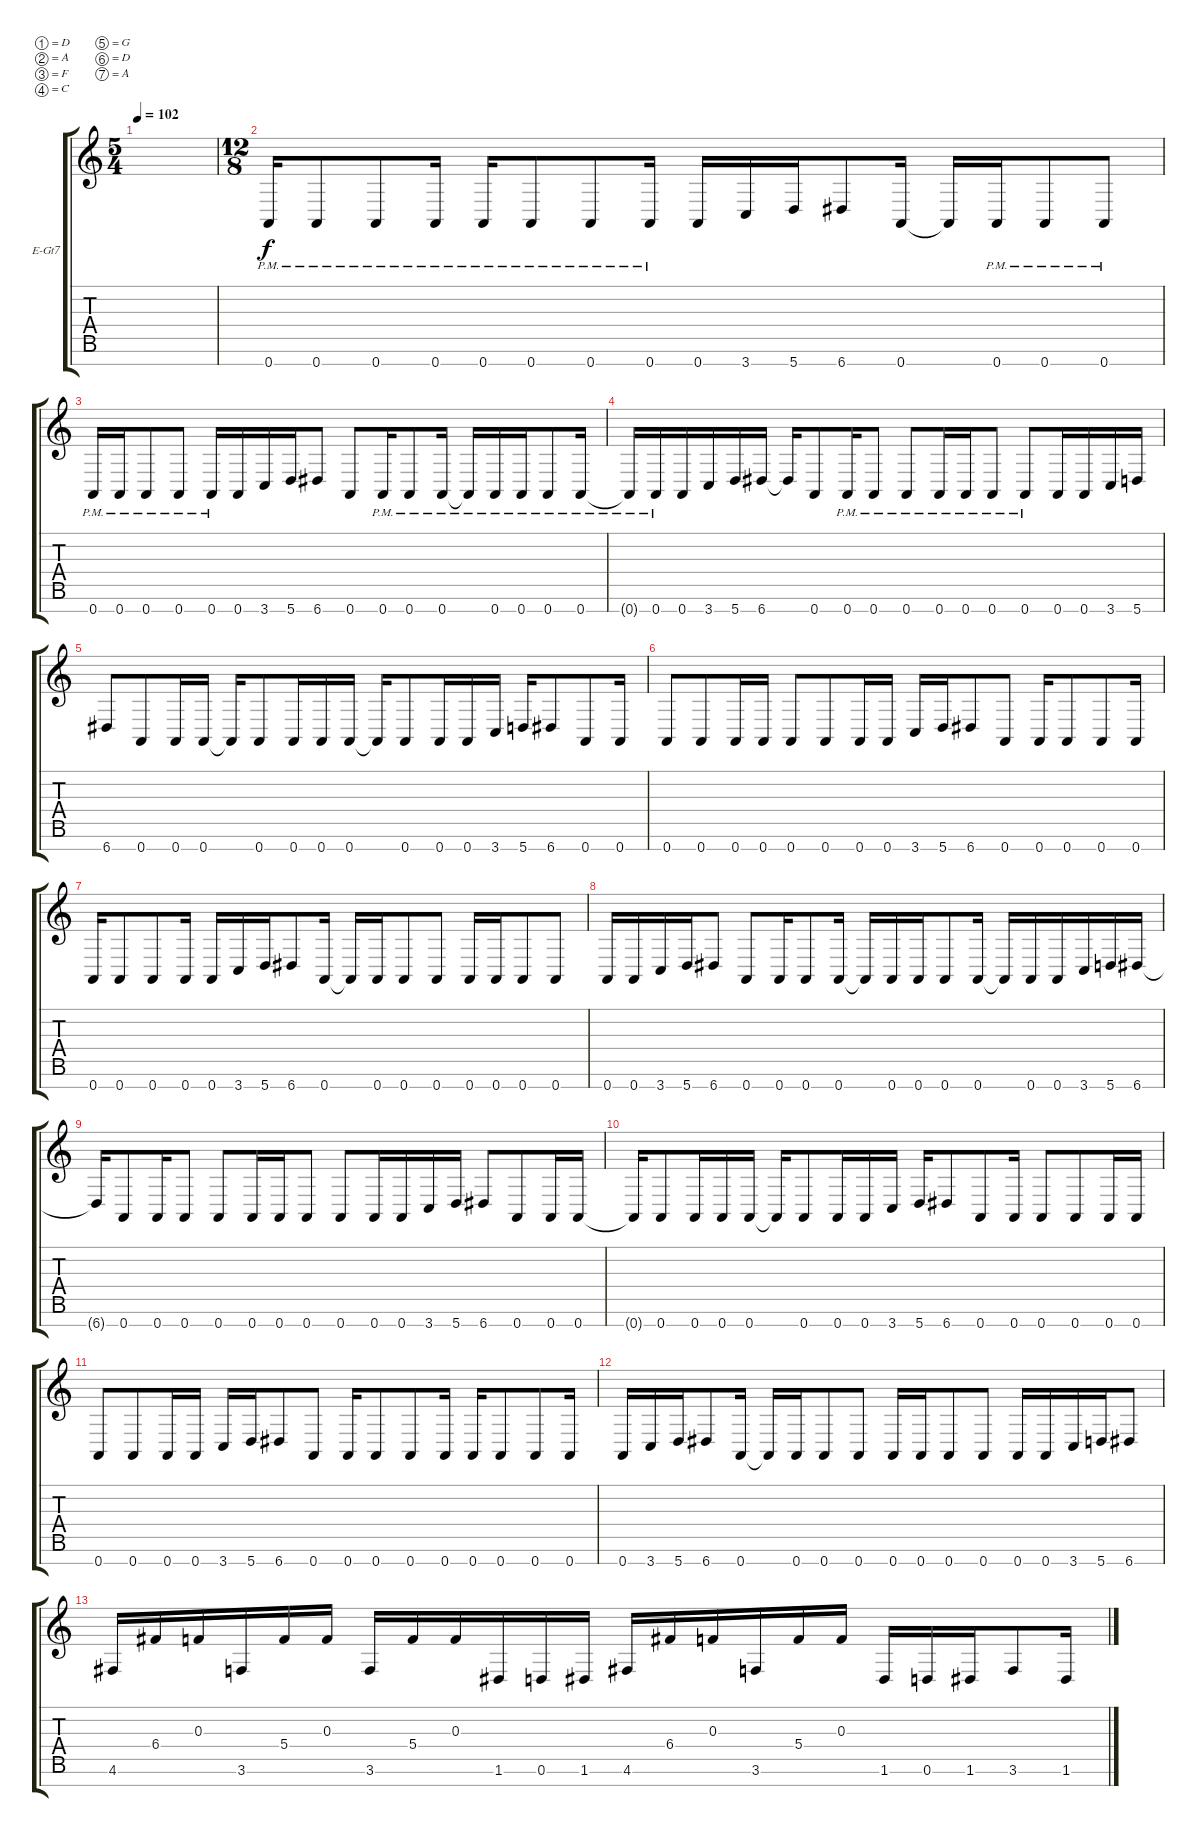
\defaultSystemsLayout 4
\bracketExtendMode groupsimilarinstruments
\firstSystemTrackNameOrientation horizontal
\otherSystemsTrackNameOrientation horizontal
\track ("Danny or some nerd" "E-Gt7") {instrument distortionguitar}
\staff {score tabs}
\tuning (D4 A3 F3 C3 G2 D2 A1)
\ts (5 4)
\tempo 102
\clef g2
\ks c
|
\ts (12 8)
0.7{pm}.16 0.7{pm}.8 0.7{pm}.8 0.7{pm}.16 0.7{pm}.16 0.7{pm}.8 0.7{pm}.8 0.7{pm}.16 0.7.16 3.7.16 5.7.16 6.7{acc #}.8 0.7.16 0.7{t}.16 0.7{pm}.16 0.7{pm}.8 0.7{pm}.8 |
0.7{pm}.16 0.7{pm}.16 0.7{pm}.8 0.7{pm}.8 0.7{pm}.16 0.7.16 3.7.16 5.7.16 6.7{acc #}.8 0.7.8 0.7{pm}.16 0.7{pm}.8 0.7{pm}.16 0.7{pm t}.16 0.7{pm}.16 0.7{pm}.16 0.7{pm}.8 0.7{pm}.16 |
0.7{pm t}.16 0.7{pm}.16 0.7.16 3.7.16 5.7.16 6.7{acc #}.16 6.7{t acc #}.16 0.7.8 0.7{pm}.16 0.7{pm}.8 0.7{pm}.8 0.7{pm}.16 0.7{pm}.16 0.7{pm}.8 0.7{pm}.8 0.7.16 0.7.16 3.7.16 5.7.16 |
6.7{acc #}.8 0.7.8 0.7.16 0.7.16 0.7{t}.16 0.7.8 0.7.16 0.7.16 0.7.16 0.7{t}.16 0.7.8 0.7.16 0.7.16 3.7.16 5.7.16 6.7{acc #}.8 0.7.8 0.7.16 |
0.7.8 0.7.8 0.7.16 0.7.16 0.7.8 0.7.8 0.7.16 0.7.16 3.7.16 5.7.16 6.7{acc #}.8 0.7.8 0.7.16 0.7.8 0.7.8 0.7.16 |
0.7.16 0.7.8 0.7.8 0.7.16 0.7.16 3.7.16 5.7.16 6.7{acc #}.8 0.7.16 0.7{t}.16 0.7.16 0.7.8 0.7.8 0.7.16 0.7.16 0.7.8 0.7.8 |
0.7.16 0.7.16 3.7.16 5.7.16 6.7{acc #}.8 0.7.8 0.7.16 0.7.8 0.7.16 0.7{t}.16 0.7.16 0.7.16 0.7.8 0.7.16 0.7{t}.16 0.7.16 0.7.16 3.7.16 5.7.16 6.7{acc #}.16 |
6.7{t acc #}.16 0.7.8 0.7.16 0.7.8 0.7.8 0.7.16 0.7.16 0.7.8 0.7.8 0.7.16 0.7.16 3.7.16 5.7.16 6.7{acc #}.8 0.7.8 0.7.16 0.7.16 |
0.7{t}.16 0.7.8 0.7.16 0.7.16 0.7.16 0.7{t}.16 0.7.8 0.7.16 0.7.16 3.7.16 5.7.16 6.7{acc #}.8 0.7.8 0.7.16 0.7.8 0.7.8 0.7.16 0.7.16 |
0.7.8 0.7.8 0.7.16 0.7.16 3.7.16 5.7.16 6.7{acc #}.8 0.7.8 0.7.16 0.7.8 0.7.8 0.7.16 0.7.16 0.7.8 0.7.8 0.7.16 |
0.7.16 3.7.16 5.7.16 6.7{acc #}.8 0.7.16 0.7{t}.16 0.7.16 0.7.8 0.7.8 0.7.16 0.7.16 0.7.8 0.7.8 0.7.16 0.7.16 3.7.16 5.7.16 6.7{acc #}.8 |
4.6{acc #}.16 6.4{acc #}.16 0.3.16 3.6.16 5.4.16 0.3.16 3.6.16 5.4.16 0.3.16 1.6{acc #}.16 0.6.16 1.6{acc #}.16 4.6{acc #}.16 6.4{acc #}.16 0.3.16 3.6.16 5.4.16 0.3.16 1.6{acc #}.16 0.6.16 1.6{acc #}.16 3.6.8 1.6{acc #}.16
